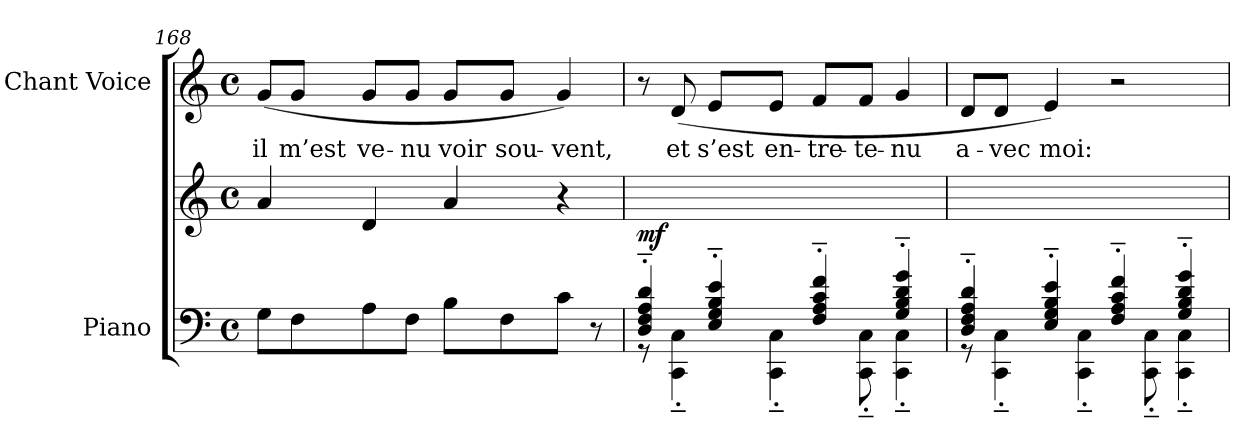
**kern	**kern	**dynam	**kern	**text
*part2	*part2	*part2	*part1	*part1
*staff3	*staff2	*staff2/3	*staff1	*staff1
*I"Piano	*	*	*I"Chant Voice	*
*I'Pno	*	*	*	*
*clefF4	*clefG2	*	*clefG2	*
*k[]	*k[]	*	*k[]	*
*M4/4	*M4/4	*	*M4/4	*
*met(c)	*met(c)	*	*met(c)	*
=168	=168	=168	=168	=168
8G\L	4a/	.	(>8g/L	il
8F\	.	.	8g/J	m’est
8A\	4d/	.	8g/L	ve-
8F\J	.	.	8g/J	-nu
8B\L	4a/	.	8g/L	voir
8F\	.	.	8g/J	sou-
8c\J	4r	.	4g/)	-vent,
8r	.	.	.	.
=169	=169	=169	=169	=169
*^	*	*	*	*
!	!	!	!LO:DY:b	!	!
4D/'~ 4F/'~ 4A/'~ 4d/'~	8r	1ryy	mf	8r	.
.	4CC\'~ 4C\'~	.	.	(8d/	et
4E/'~ 4G/'~ 4B/'~ 4e/'~	.	.	.	8e/L	s’est
.	4CC\'~ 4C\'~	.	.	8e/J	en-
4F/'~ 4A/'~ 4c/'~ 4f/'~	.	.	.	8f/L	-tre-
.	8CC\'~ 8C\'~	.	.	8f/J	-te-
4G/'~ 4B/'~ 4d/'~ 4g/'~	4CC\'~ 4C\'~	.	.	4g/	-nu
=170	=170	=170	=170	=170	=170
4D/'~ 4F/'~ 4A/'~ 4d/'~	8r	1ryy	.	8d/L	a-
.	4CC\'~ 4C\'~	.	.	8d/J	-vec
4E/'~ 4G/'~ 4B/'~ 4e/'~	.	.	.	4e/)	moi:
.	4CC\'~ 4C\'~	.	.	.	.
4F/'~ 4A/'~ 4c/'~ 4f/'~	.	.	.	2r	.
.	8CC\'~ 8C\'~	.	.	.	.
4G/'~ 4B/'~ 4d/'~ 4g/'~	4CC\'~ 4C\'~	.	.	.	.
*v	*v	*	*	*	*
=	=	=	=	=
*-	*-	*-	*-	*-
